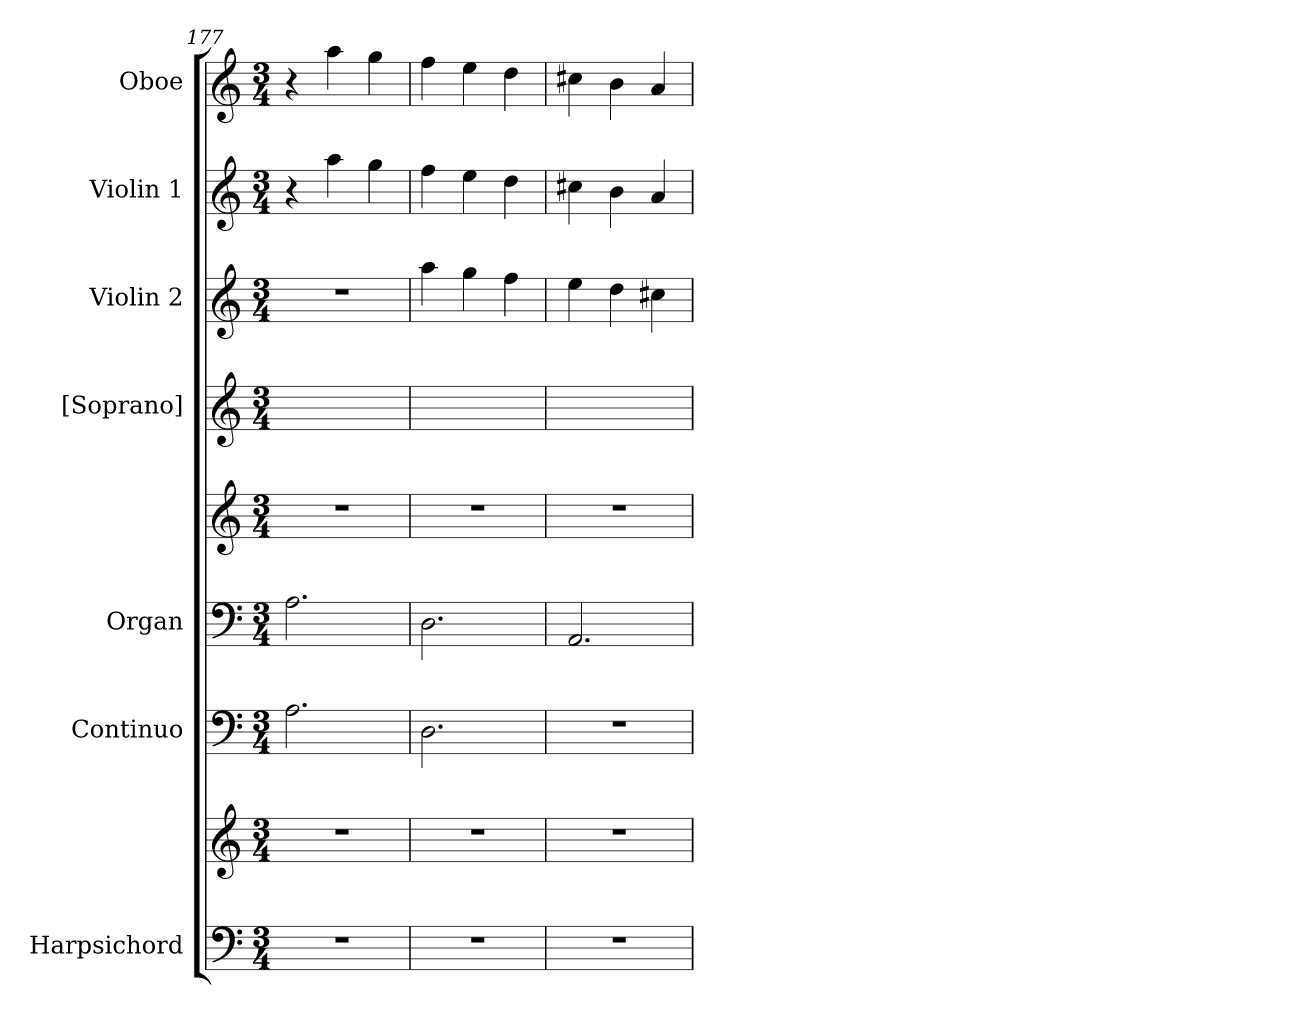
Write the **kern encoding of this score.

**kern	**kern	**kern	**kern	**kern	**kern	**kern	**kern	**kern
*part7	*part7	*part6	*part5	*part5	*part4	*part3	*part2	*part1
*staff9	*staff8	*staff7	*staff6	*staff5	*staff4	*staff3	*staff2	*staff1
*I"Harpsichord	*	*I"Continuo	*I"Organ	*	*I"[Soprano]	*I"Violin 2	*I"Violin 1	*I"Oboe
*	*	*I'Cont.	*I'Org.	*	*I'S.	*I'Vln. 2	*I'Vln. 1	*I'Ob.
!!LO:LB:g=z
*clefF4	*clefG2	*clefF4	*clefF4	*clefG2	*clefG2	*clefG2	*clefG2	*clefG2
*k[]	*k[]	*k[]	*k[]	*k[]	*k[]	*k[]	*k[]	*k[]
*C:	*C:	*C:	*C:	*C:	*C:	*C:	*C:	*C:
*M3/4	*M3/4	*M3/4	*M3/4	*M3/4	*M3/4	*M3/4	*M3/4	*M3/4
=177	=177	=177	=177	=177	=177	=177	=177	=177
!LO:N:vis=1	!LO:N:vis=1	!	!	!LO:N:vis=1	!LO:N:vis=1	!LO:N:vis=1	!	!
2.r	2.r	2.Ai\	2.Ai\	2.r	2.ryy	2.r	4r	4r
.	.	.	.	.	.	.	4aai\	4aai\
.	.	.	.	.	.	.	4ggi\	4ggi\
=178	=178	=178	=178	=178	=178	=178	=178	=178
!LO:N:vis=1	!LO:N:vis=1	!	!	!LO:N:vis=1	!LO:N:vis=1	!	!	!
2.r	2.r	2.Di\	2.Di\	2.r	2.ryy	4aai\	4ffi\	4ffi\
.	.	.	.	.	.	4ggi\	4eei\	4eei\
.	.	.	.	.	.	4ffi\	4ddi\	4ddi\
=179	=179	=179	=179	=179	=179	=179	=179	=179
!LO:N:vis=1	!LO:N:vis=1	!LO:N:vis=1	!	!LO:N:vis=1	!LO:N:vis=1	!	!	!
2.r	2.r	2.r	2.AAi/	2.r	2.ryy	4eei\	4cc#Xi\	4cc#Xi\
.	.	.	.	.	.	4ddi\	4bi\	4bi\
.	.	.	.	.	.	4cc#Xi\	4ai/	4ai/
=	=	=	=	=	=	=	=	=
*-	*-	*-	*-	*-	*-	*-	*-	*-
